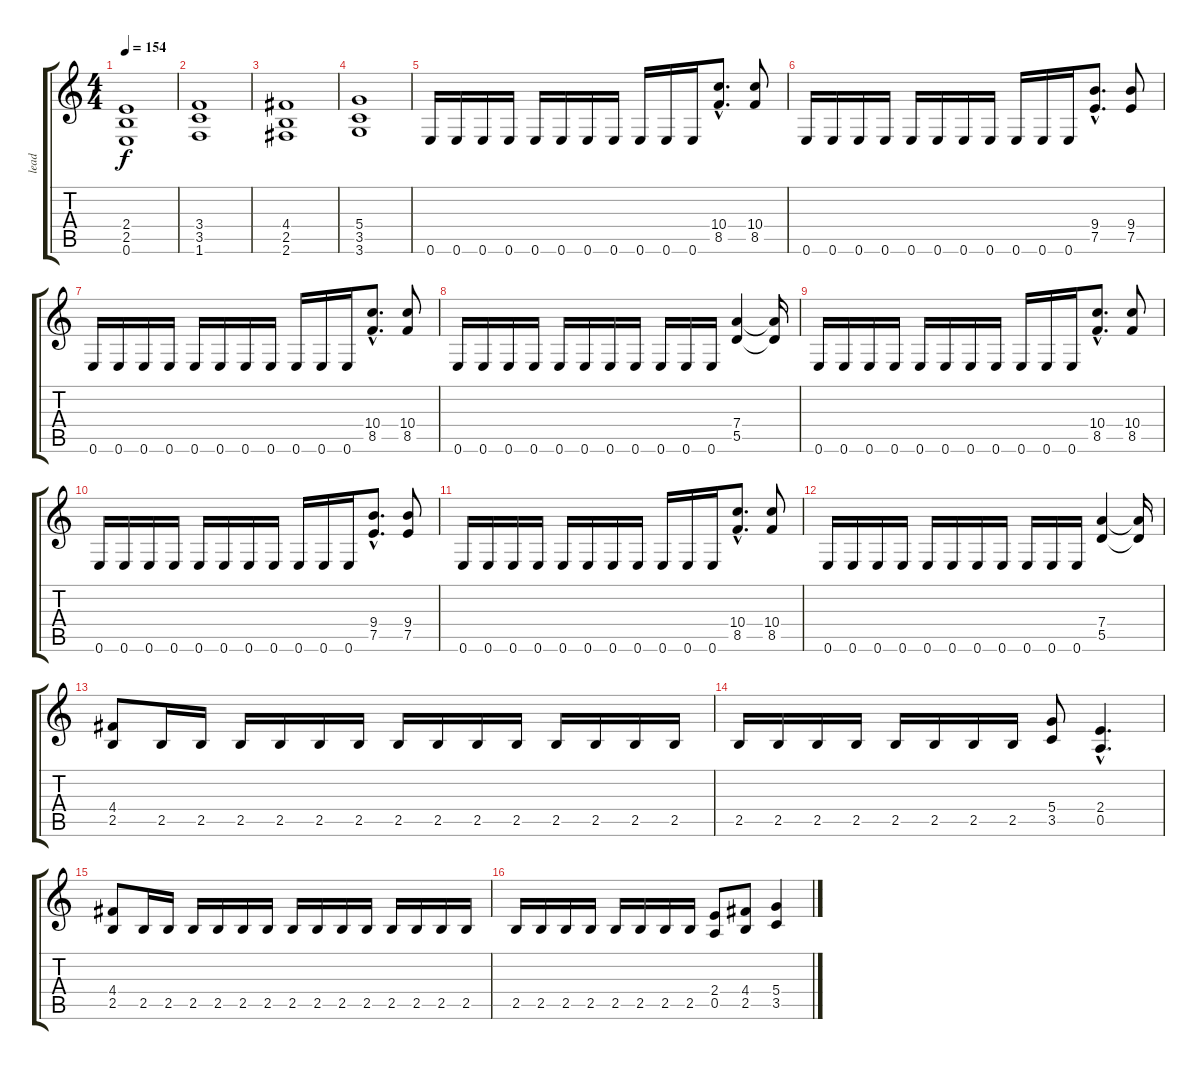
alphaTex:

\track ("lead" "lead") {instrument distortionguitar}
\staff {score tabs}
\tuning (E4 B3 G3 D3 A2 E2) {hide}
\ts (4 4)
\tempo 154
\clef g2
\ks c
(2.4 2.5 0.6).1{dy f instrument distortionguitar} |
(3.4 3.5 1.6).1 |
(4.4 2.5 2.6).1 |
(5.4 3.5 3.6).1 |
0.6.16 0.6.16 0.6.16 0.6.16 0.6.16 0.6.16 0.6.16 0.6.16 0.6.16 0.6.16 0.6.16 (10.4{hac} 8.5{hac}).8{d} (10.4 8.5).8 |
0.6.16 0.6.16 0.6.16 0.6.16 0.6.16 0.6.16 0.6.16 0.6.16 0.6.16 0.6.16 0.6.16 (9.4{hac} 7.5{hac}).8{d} (9.4 7.5).8 |
0.6.16 0.6.16 0.6.16 0.6.16 0.6.16 0.6.16 0.6.16 0.6.16 0.6.16 0.6.16 0.6.16 (10.4{hac} 8.5{hac}).8{d} (10.4 8.5).8 |
0.6.16 0.6.16 0.6.16 0.6.16 0.6.16 0.6.16 0.6.16 0.6.16 0.6.16 0.6.16 0.6.16 (7.4 5.5).4 (7.4{t} 5.5{t}).16 |
0.6.16 0.6.16 0.6.16 0.6.16 0.6.16 0.6.16 0.6.16 0.6.16 0.6.16 0.6.16 0.6.16 (10.4{hac} 8.5{hac}).8{d} (10.4 8.5).8 |
0.6.16 0.6.16 0.6.16 0.6.16 0.6.16 0.6.16 0.6.16 0.6.16 0.6.16 0.6.16 0.6.16 (9.4{hac} 7.5{hac}).8{d} (9.4 7.5).8 |
0.6.16 0.6.16 0.6.16 0.6.16 0.6.16 0.6.16 0.6.16 0.6.16 0.6.16 0.6.16 0.6.16 (10.4{hac} 8.5{hac}).8{d} (10.4 8.5).8 |
0.6.16 0.6.16 0.6.16 0.6.16 0.6.16 0.6.16 0.6.16 0.6.16 0.6.16 0.6.16 0.6.16 (7.4 5.5).4 (7.4{t} 5.5{t}).16 |
(4.4 2.5).8 2.5.16 2.5.16 2.5.16 2.5.16 2.5.16 2.5.16 2.5.16 2.5.16 2.5.16 2.5.16 2.5.16 2.5.16 2.5.16 2.5.16 |
2.5.16 2.5.16 2.5.16 2.5.16 2.5.16 2.5.16 2.5.16 2.5.16 (5.4 3.5).8 (2.4{hac} 0.5{hac}).4{d} |
(4.4 2.5).8 2.5.16 2.5.16 2.5.16 2.5.16 2.5.16 2.5.16 2.5.16 2.5.16 2.5.16 2.5.16 2.5.16 2.5.16 2.5.16 2.5.16 |
2.5.16 2.5.16 2.5.16 2.5.16 2.5.16 2.5.16 2.5.16 2.5.16 (2.4 0.5).8 (4.4 2.5).8 (5.4 3.5).4
